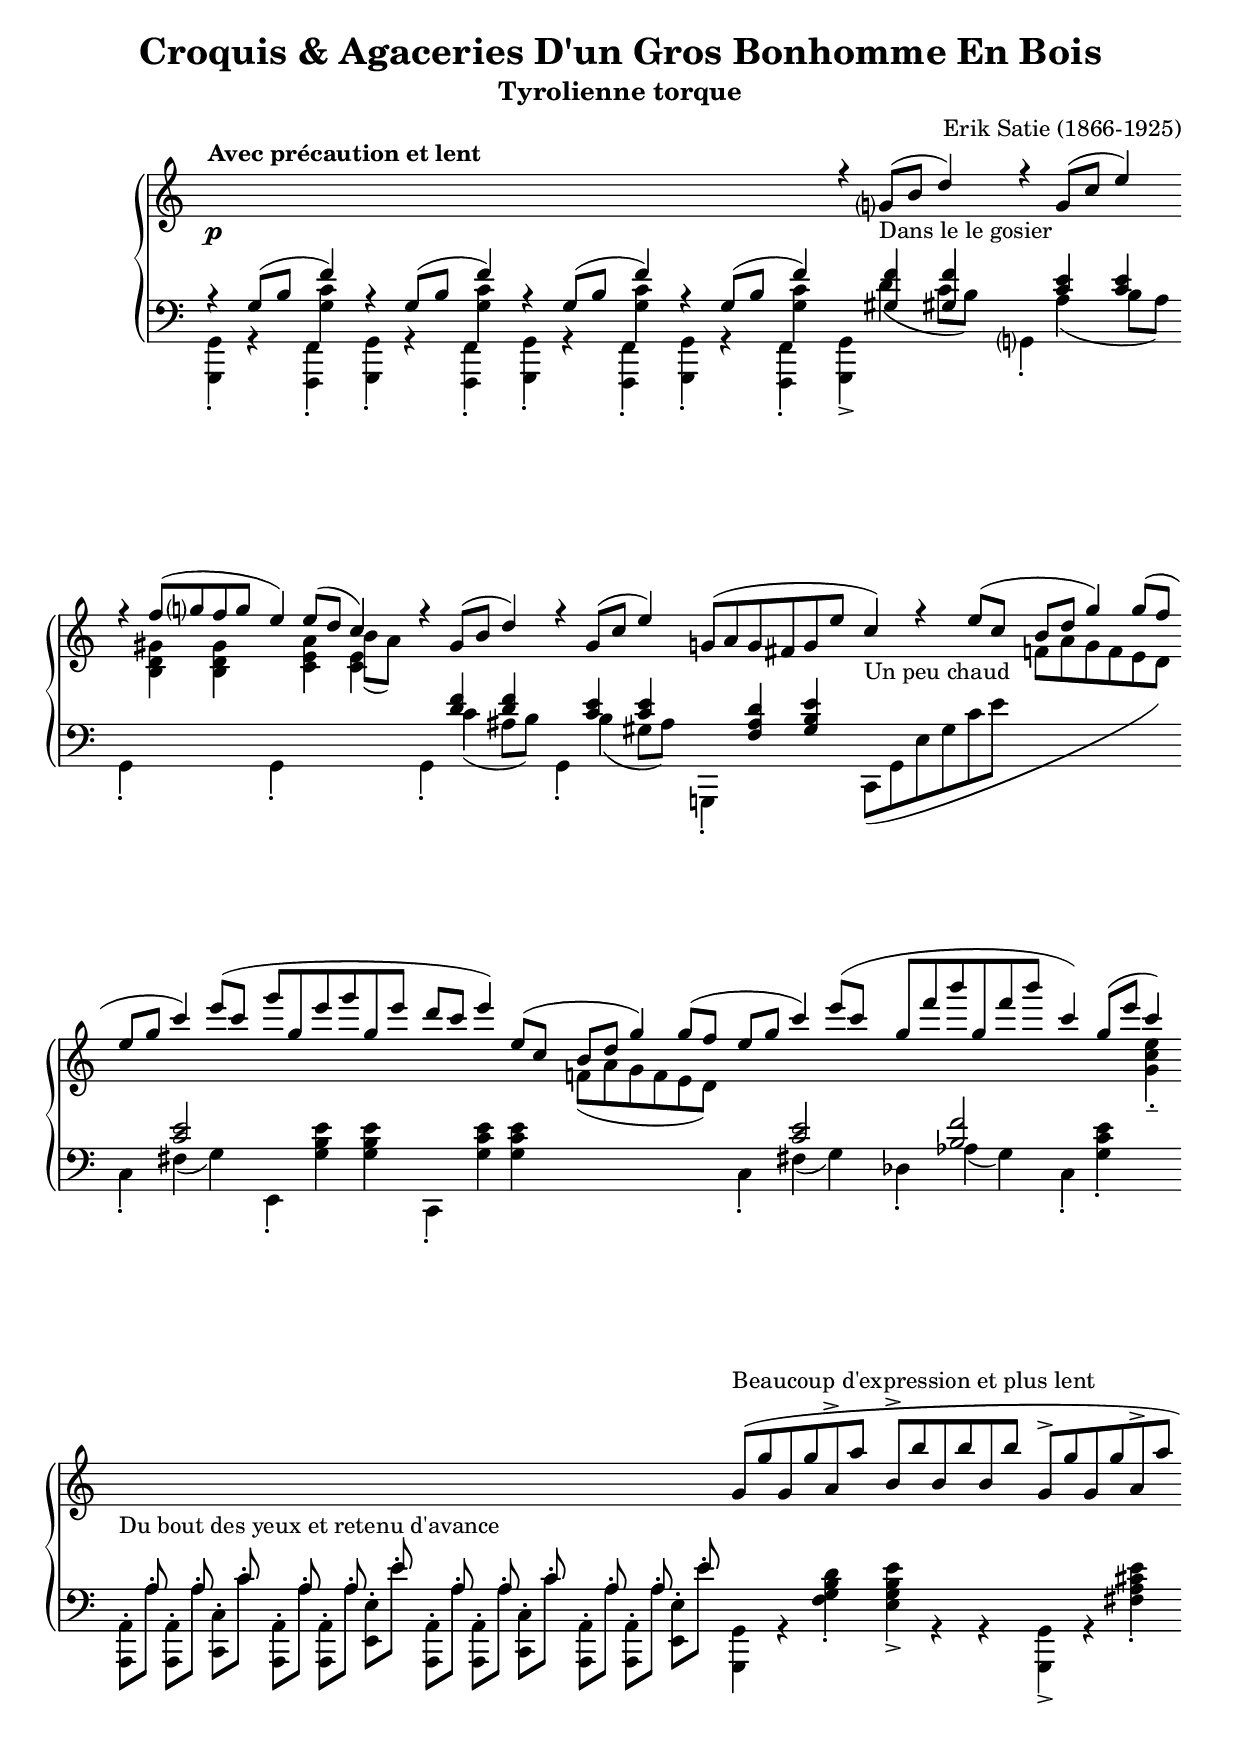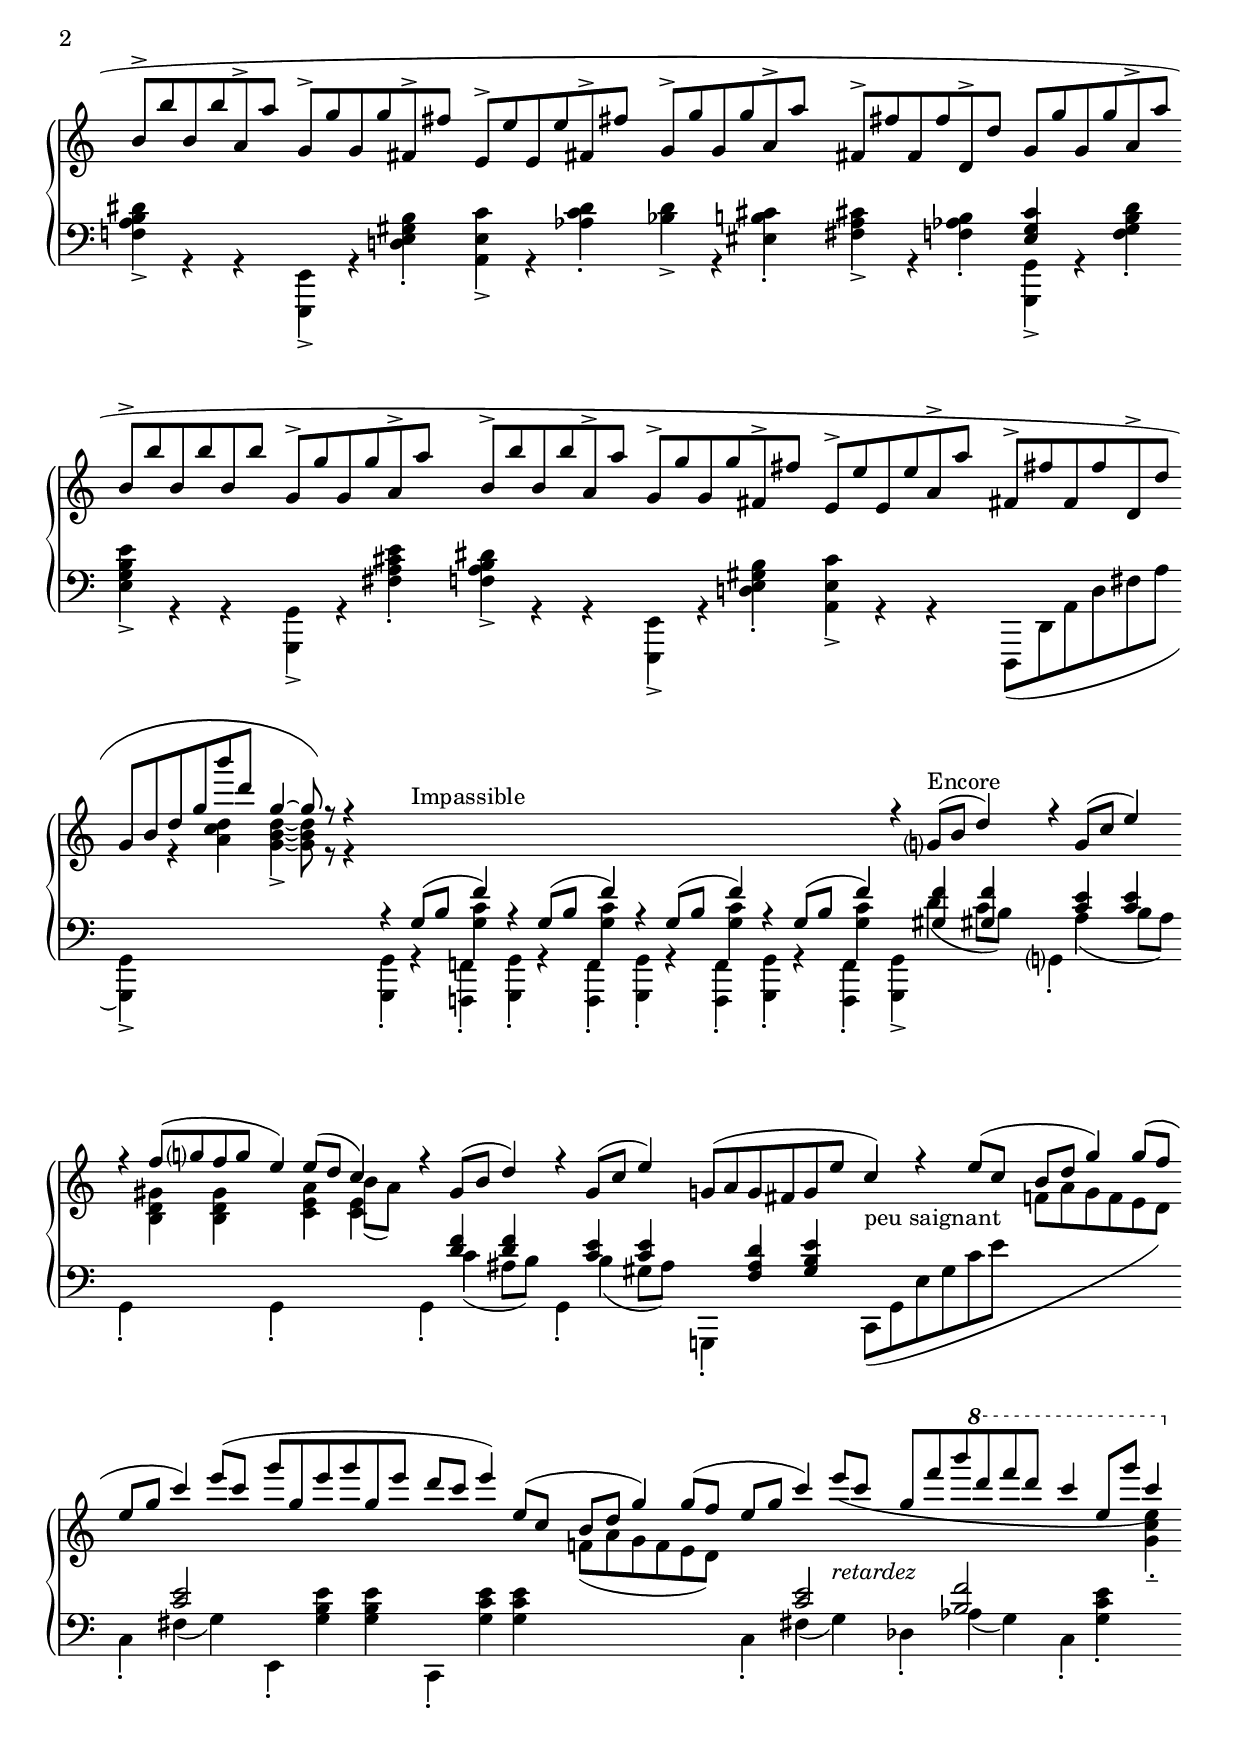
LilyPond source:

\version "2.19.21"
\language "english"

\header {
  title        = "Croquis & Agaceries D'un Gros Bonhomme En Bois"
  subtitle     = "Tyrolienne torque"
  composer     = "Erik Satie (1866-1925)"
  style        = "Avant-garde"
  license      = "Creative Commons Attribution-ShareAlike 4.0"
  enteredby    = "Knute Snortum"
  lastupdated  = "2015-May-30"
  date         = "1913"
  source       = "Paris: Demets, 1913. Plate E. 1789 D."

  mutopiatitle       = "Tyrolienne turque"
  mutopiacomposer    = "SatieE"
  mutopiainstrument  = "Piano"
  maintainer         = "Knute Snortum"
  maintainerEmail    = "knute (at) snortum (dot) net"
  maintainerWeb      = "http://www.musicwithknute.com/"
}


% ------------------------------
% --- Changes from the score ---
% ------------------------------


% -------------------
% --- Definitions ---
% -------------------

staffUp = \change Staff = "upper"
staffDown = \change Staff = "lower"

octaveUp = {
  \ottava #1
  \set Staff.ottavation = #"8"
}

octaveOff = \ottava #0

% --- Musical text
lent = "Avec précaution et lent "
gosier = "Dans le le gosier"
chaud = "Un peu chaud"
yeux = "Du bout des yeux et retenu d'avance"
expression = "Beaucoup d'expression et plus lent"
impassible = "Impassible"
encore = "Encore"
saignant = "peu saignant"
retardez = "retardez"

% -------------
% --- Music ---
% -------------

highVoice = \relative {
  \tempo \lent
  s2. * 4 |
  
  \barNumberCheck #5
  r4 g'?8 _\gosier ( b d4 ) |
  r4 g,8 (c e4 ) |
  r4 f8 ( g? f g |
  e4 ) e8 ( d c4 ) |
  r4 g8 ( b d4 ) |
  r4 g,8 ( c e4 ) |
  g,!8 ( a g fs g e' |
  
  \barNumberCheck #12
  c4 _\chaud ) r e8 ( c |
  b8 d g4 ) g8 ( f |
  e8 g c4 ) e8 ( c |
  g'8 g, e' g g, e' |
  d8 c e4 ) e,8 ( c |
  b8 d g4 ) g8 ( f |
  e8 g c4 ) e8 ( c |
  g8 f' b g, f' b |
  c,4 ) g8 ( e' c4 ) |
  
  \barNumberCheck #21
  s2. * 4 |
  
  \barNumberCheck #25
  g,8 ^\expression (g' g, g' a,-> a' |
  b,8-> b' b, b' b, b' |
  g,8-> g' g, g' a,-> a' |
  b,8-> b' b, b' a,-> a' |
  g,8-> g' g, g' fs,-> fs' |
  e,8-> e' e, e' fs,-> fs' |
  g,8-> g' g, g' a,-> a' |
  fs,8-> fs' fs, fs' d,-> d' |
  
  \barNumberCheck #33
  g,8 g' g, g' a,-> a' |
  b,8-> b' b, b' b, b' |
  g,8-> g' g, g' a,-> a' |
  b,8-> b' b, b' a,-> a' |
  g,8-> g' g, g' fs,-> fs' |
  e,8-> e' e, e' a,-> a' |
  fs,8-> fs' fs, fs' d,-> d' |
  g,8 b d g b' d, |
  g,4 ~ g8 ) r r4 |
  
  \barNumberCheck #42
  s4 s ^\impassible s |
  s2. * 3 |
  
  \barNumberCheck #46
  r4 g,?8 ^\encore ( b d4 ) |
  r4 g,8 (c e4 ) |
  r4 f8 ( g? f g |
  e4 ) e8 ( d c4 ) |
  r4 g8 ( b d4 ) |
  r4 g,8 ( c e4 ) |
  g,!8 ( a g fs g e' |
  
  \barNumberCheck #53
  c4 _\saignant ) r e8 ( c |
  b8 d g4 ) g8 ( f |
  e8 g c4 ) e8 ( c |
  g'8 g, e' g g, e' |
  d8 c e4 ) e,8 ( c |
  b8 d g4 ) g8 ( f |
  e8 g c4 ) e8 _( c |
  g8 f' b \octaveUp d f d |
  c4 e,8 g' c,4 ) |
}

upperMiddle = \relative c'' {
  s2. * 4 |
  
  \barNumberCheck #5
  s2. |
  s2. |
  s4 <b, d gs> q |
  s4 << { \shiftOn <c e a>4 <c e> }
        \new Voice { \voiceTwo s4 ( b'8 a ) } 
     >> |
  s2. * 3 |
  
  \barNumberCheck #12
  s2. * 5 |
  f!8 ( a g f e d ) |
  s2. |
  s2. |
  s2 <g c e>4-.-- |
  
  \barNumberCheck #21
  s2. * 4 |
  
  \barNumberCheck #25
  s2. * 8 |
  
  \barNumberCheck #33
  s2. * 7 |
  s4 r <a c d> |
  <g b d>4-> ~ q8 r r4 |
  
  \barNumberCheck #42
  s2. * 4 |
  
  \barNumberCheck #46
  s2. |
  s2. |
  s4 <b, d gs> q |
  s4 << { \shiftOn <c e a>4 <c e> }
        \new Voice { \voiceTwo s4 ( b'8 a ) } 
     >> |
  s2. * 3 |
  
  \barNumberCheck #53
  s2. * 5 |
  f!8 ( a g f e d ) |
  s2. |
  s2. |
  s2 <g' c e>4-.-- |
}

lowerMiddle = \relative c' {
  \repeat unfold 4 { r4 << { g8 ( b f'4 ) } \\ { s4 <g, c> } >> | }
  
  \barNumberCheck #5
  s4 << { <gs f'>4 <gs! f'> } \\ { d'4 ( c8 b ) } >> |
  s4 << { <c e>4 q } \\ { a4 ( b8 a ) } >> |
  s2. |
  s2. |
  s4 << { <d f>4 q } \\ { c4 ( as8 b ) } >> |
  s4 << { <c e>4 q } \\ { b4 ( gs8 a ) } >> |
  s4 <f a d> <g b e> |
  
  \barNumberCheck #12
  s2. |
  s2. |
  s4 <c e>2 |
  s2. * 3 |
  s4 <c e>2 |
  s4 <b f'>2 |
  s2. |
  
  \barNumberCheck #21
  s8 a s a s c |
  s8 a s a s e' |
  s8 a, s a s c |
  s8 a s a s e' |
  
  \barNumberCheck #25
  s2. * 8 |
  
  \barNumberCheck #33
  <e, g c>4 s s |
  s2. * 8 |
  
  \barNumberCheck #42
  \repeat unfold 4 { r4 << { g8 ( b f'4 ) } \\ { s4 <g, c> } >> | }
  
  \barNumberCheck #46
  s4 << { <gs f'>4 <gs! f'> } \\ { d'4 ( c8 b ) } >> |
  s4 << { <c e>4 q } \\ { a4 ( b8 a ) } >> |
  s2. |
  s2. |
  s4 << { <d f>4 q } \\ { c4 ( as8 b ) } >> |
  s4 << { <c e>4 q } \\ { b4 ( gs8 a ) } >> |
  s4 <f a d> <g b e> |
  
  \barNumberCheck #53
  s2. |
  s2. |
  s4 <c e>2 |
  s2. * 3 |
  s4 <c e>2 |
  s4 <b f'>2 |
  s2. |
}

lowVoice = \relative c, {
  \repeat unfold 4 { <g g'>4-. r <f f'>-. | }
  
  \barNumberCheck #5
  <g g'>4-> s2 |
  g'?4-. s2 |
  g4-. s2 |
  g4-. s2 |
  g4-. s2 |
  g4-. s2 |
  g,!4-. s2 |
  
  \barNumberCheck #12
  c8 ( g' e' g c e |
  \staffUp f!8 a g f e d ) | \staffDown
  c,4-. fs ( g ) |
  e,4-. <g' b e> q |
  c,,4-. <g'' c e> q |
  s2. |
  c,4-. fs ( g ) |
  df4-. af' ( g ) |
  c,4-. <g' c e>-. s |
  
  \barNumberCheck #21
  \autoBeamOff
  <a,, a'>8^. ^\yeux [ a''^. ] <a,, a'>^. [ a''^. ] <c,, c'>^. [ c''^. ] |
  <a,, a'>8^. [ a''^. ] <a,, a'>^. [ a''^. ] <e, e'>^. [ e''^. ] |
  <a,,, a'>8^. [ a''^. ] <a,, a'>^. [ a''^. ] <c,, c'>^. [ c''^. ] |
  <a,, a'>8^. [ a''^. ] <a,, a'>^. [ a''^. ] <e, e'>^. [ e''^. ] |
  \autoBeamOn
  
  \barNumberCheck #25
  <g,,, g'>4 r <f'' g b d>-. |
  <e g b e>4-> r r |
  <g,, g'>4-> r <fs'' a cs e>-. |
  <f! a b ds>4-> r r |
  <e,, e'>4-> r <d''! e gs b>-. |
  <a e' c'>4-> r <af' c d>-. |
  <bf d>4-> r <es, b'! cs>-. |
  <fs a cs>4-> r <f! af b>-. |
  
  \barNumberCheck #33
  <g,, g'>4-> r <f'' g b d>-. |
  <e g b e>4-> r r |
  <g,, g'>4-> r <fs'' a cs e>-. |
  <f! a b ds>4-> r r |
  <e,, e'>4-> r <d''! e gs b>-. |
  <a e' c'>4-> r r |
  d,,8 ( d' a' d fs a |
  <g,, g'>4-> ) s s |
  s2. |
  
  \barNumberCheck #42
  <g g'>4-. r <f! f'!>-. |
  \repeat unfold 3 { <g g'>4-. r <f f'>-. | }
  
  \barNumberCheck #46
  <g g'>4-> s2 |
  g'?4-. s2 |
  g4-. s2 |
  g4-. s2 |
  g4-. s2 |
  g4-. s2 |
  g,!4-. s2 |
  
  \barNumberCheck #53
  c8 ( g' e' g c e |
  \staffUp f!8 a g f e d ) | \staffDown
  c,4-. fs ( g ) |
  e,4-. <g' b e> q |
  c,,4-. <g'' c e> q |
  s2. |
  c,4-. fs ( g ) |
  df4-. af' ( g ) |
  c,4-. <g' c e>-. s |
}

% --- Includes musical terms
dynamics = {
  s8 \p s8 s2 |
  s2. * 3 |
  
  \barNumberCheck #5
  s2. * 7 |
  
  \barNumberCheck #12
  s2. * 9 |
  
  \barNumberCheck #21
  s2. * 4 |
  
  \barNumberCheck #25
  s2. * 8 |
  
  \barNumberCheck #33
  s2. * 9 |
  
  \barNumberCheck #42
  s2. * 4 |
  
  \barNumberCheck #46
  s2. * 7 |
  
  \barNumberCheck #53
  s2. * 6 |
  s2 s4 -\retardez |
  s2. |
  s2. |
}

% -----------------------
% --- Layout and MIDI ---
% -----------------------

global = {
  \key c \major
  \time 3/4
}

upper = {
  \global
  \clef treble
  <<
    \new Voice { \voiceOne \highVoice }
    \new Voice { \voiceTwo \upperMiddle }
  >>
  \pageBreak
}

lower = {
  \global
  \clef bass
  <<
    \new Voice { \voiceThree \lowerMiddle }
    \new Voice { \voiceFour \lowVoice }
  >>
  \pageBreak
}

\paper {
  %top-margin = 8\mm                              %-minimum top-margin: 8mm
  %top-markup-spacing.basic-distance = #5         %-dist. from bottom of top margin to the first markup/title
  %markup-system-spacing.basic-distance = #6      %-dist. from header/title to first system
  %top-system-spacing.basic-distance = #12        %-dist. from top margin to system in pages with no titles
  %last-bottom-spacing.basic-distance = #11       %-pads music from copyright block
  
  % --- Set these to false after all editing is finished
  ragged-bottom = ##f
  ragged-last-bottom = ##f
  ragged-right = ##f
}

\score {
  \new PianoStaff \with {
    %\override StaffGrouper.staff-staff-spacing.padding = #5
  } <<
    \new Staff = "upper" \upper
    \new Dynamics { \global \dynamics }
    \new Staff = "lower" \lower
  >>
  \layout { 
    \context {
      \Score
      \hide BarLine
      \hide SpanBar
      \remove "Bar_number_engraver"
    }
    \context {
      \Staff
      \remove "Time_signature_engraver"
      
    }
  } 
}

\include "articulate.ly"

\score {
  \articulate <<
    \new PianoStaff <<
      \new Staff ="upper" \upper
      \new Staff = "lower" \lower
    >>
  >>
  \midi { 
    \tempo 4 = 120
  }
}

% --------------------
% --- Translations ---
% --------------------

\markup {
  \column {
    \line { Translations by \with-url #"http://translate.google.com" { "Google Translate" } and some research }
    \line { \null }
    \line { Title: }
    \line { \hspace #2 \bold { Croquis & Agaceries D'un Gros Bonhomme En Bois } - Sketch & Teasing Of A Big Wooden Man }
    \line { \null }
    \line { Subtitle: }
    \line { \hspace #2 \bold { Tyrolienne turque } - Turkish Tyrolean }
    \line { \null }
    \line { Musical Terms: }
    \line { \hspace #2 \bold \lent - Carefully and slowly }
    \line { \hspace #2 \bold \gosier - In the throat }    
    \line { \hspace #2 \bold \chaud - A little hot }
    \line { \hspace #2 \bold \yeux - After the eye and held in advance }
    \line { \hspace #2 \bold \expression - Very expressively and slower }
    \line { \hspace #2 \bold \impassible - Impassive }
    \line { \hspace #2 \bold \encore - Again }
    \line { \hspace #2 \bold \saignant - Slightly bloody }
  }
}